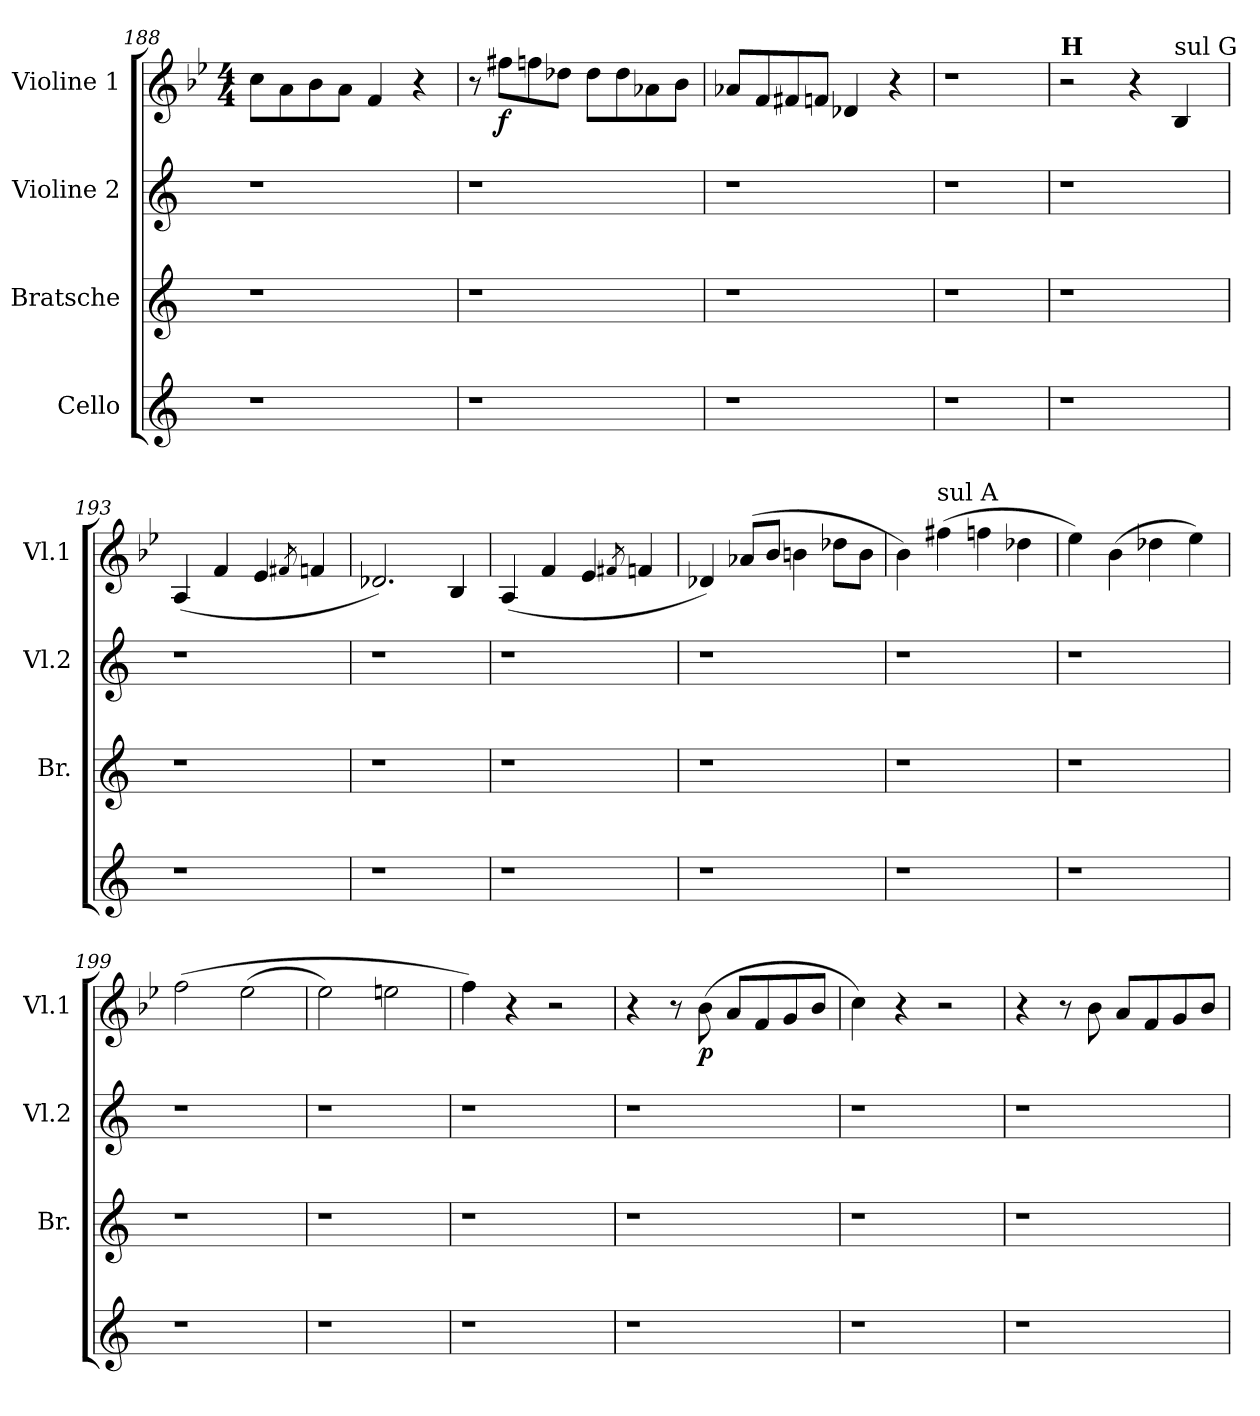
**kern	**kern	**kern	**kern	**dynam
*part4	*part3	*part2	*part1	*part1
*staff4	*staff3	*staff2	*staff1	*staff1
*I"Cello	*I"Bratsche	*I"Violine 2	*I"Violine 1	*
*	*I'Br.	*I'Vl.2	*I'Vl.1	*
*clefG2	*clefG2	*clefG2	*clefG2	*
*k[]	*k[]	*k[]	*k[b-e-]	*
*	*	*	*M4/4	*
=188	=188	=188	=188	=188
1r	1r	1r	8cc\L	.
.	.	.	8a\	.
.	.	.	8b-\	.
.	.	.	8a\J	.
.	.	.	4f/	.
.	.	.	4r	.
=189	=189	=189	=189	=189
1r	1r	1r	8r	.
!	!	!	!	!LO:DY:b
.	.	.	8ff#X\L	f
.	.	.	8ffn\	.
.	.	.	8dd-X\J	.
.	.	.	8dd-\L	.
.	.	.	8dd-\	.
.	.	.	8a-X\	.
.	.	.	8b-\J	.
!!LO:PB:g=z
=190	=190	=190	=190	=190
1r	1r	1r	8a-X/L	.
.	.	.	8f/	.
.	.	.	8f#X/	.
.	.	.	8fn/J	.
.	.	.	4d-X/	.
.	.	.	4r	.
=191	=191	=191	=191	=191
1r	1r	1r	1r	.
!!LO:LB:g=z
=192	=192	=192	=192	=192
!	!	!	!LO:TX:a:B:t=H	!
1r	1r	1r	2r	.
.	.	.	4r	.
!	!	!	!LO:TX:a:t=sul G	!
.	.	.	4B-/	.
=193	=193	=193	=193	=193
1r	1r	1r	(4A/	.
.	.	.	4f/	.
.	.	.	4e-/	.
.	.	.	8qf#X/	.
.	.	.	4fn/	.
=194	=194	=194	=194	=194
1r	1r	1r	2.d-X/)	.
.	.	.	4B-/	.
=195	=195	=195	=195	=195
1r	1r	1r	(4A/	.
.	.	.	4f/	.
.	.	.	4e-/	.
.	.	.	8qf#X/	.
.	.	.	4fn/	.
=196	=196	=196	=196	=196
1r	1r	1r	4d-X/)	.
.	.	.	(8a-X/L	.
.	.	.	8b-/J	.
.	.	.	4bn\	.
.	.	.	8dd-X\L	.
.	.	.	8b\J	.
=197	=197	=197	=197	=197
1r	1r	1r	4b-\)	.
!	!	!	!LO:TX:a:t=sul A	!
.	.	.	(4ff#X\	.
.	.	.	4ffn\	.
.	.	.	4dd-X\	.
!!LO:LB:g=z
=198	=198	=198	=198	=198
1r	1r	1r	4ee-\)	.
.	.	.	(4b-\	.
.	.	.	4dd-X\	.
.	.	.	4ee-\)	.
!!LO:LB:g=z
=199	=199	=199	=199	=199
1r	1r	1r	(2ff\	.
.	.	.	(2ee-\	.
=200	=200	=200	=200	=200
1r	1r	1r	2ee-\)	.
.	.	.	2een\	.
=201	=201	=201	=201	=201
1r	1r	1r	4ff\)	.
.	.	.	4r	.
.	.	.	2r	.
=202	=202	=202	=202	=202
1r	1r	1r	4r	.
.	.	.	8r	.
!	!	!	!	!LO:DY:b
.	.	.	(8b-\	p
.	.	.	8a/L	.
.	.	.	8f/	.
.	.	.	8g/	.
.	.	.	8b-/J	.
=203	=203	=203	=203	=203
1r	1r	1r	4cc\)	.
.	.	.	4r	.
.	.	.	2r	.
=204	=204	=204	=204	=204
1r	1r	1r	4r	.
.	.	.	8r	.
.	.	.	8b-\	.
.	.	.	8a/L	.
.	.	.	8f/	.
.	.	.	8g/	.
.	.	.	8b-/J	.
=	=	=	=	=
*-	*-	*-	*-	*-
